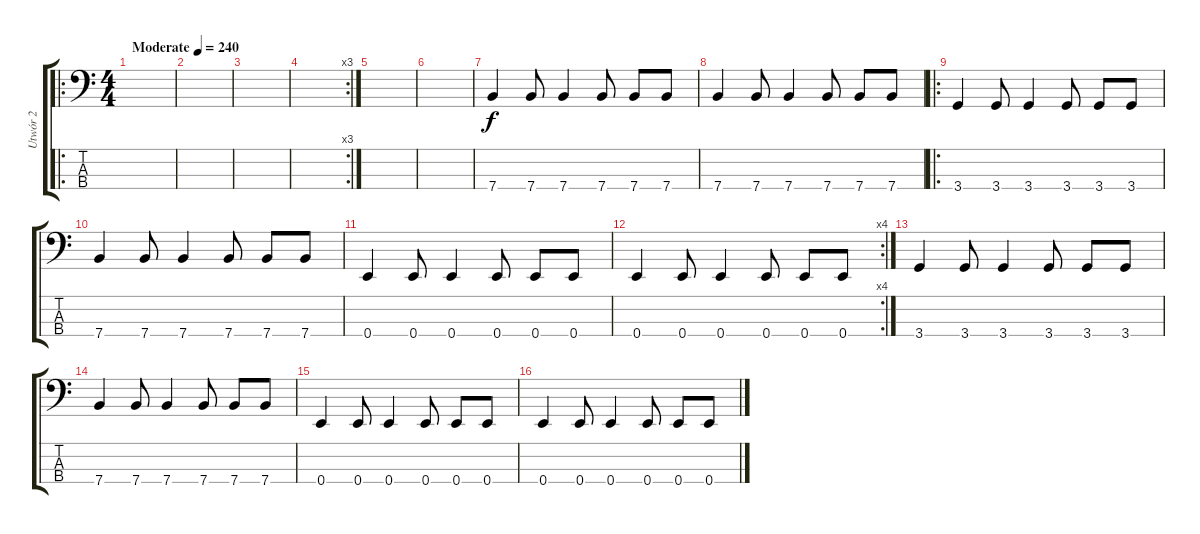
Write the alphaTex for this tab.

\track ("Utwór 2" "Utwór 2") {instrument electricbasspick}
\staff {score tabs}
\tuning (G2 D2 A1 E1) {hide}
\ro
\ts (4 4)
\tempo (240 "Moderate")
\clef f4
\ks c
|
|
|
\rc 3
|
|
|
7.4.4 7.4.8 7.4.4 7.4.8 7.4.8 7.4.8 |
7.4.4 7.4.8 7.4.4 7.4.8 7.4.8 7.4.8 |
\ro
3.4.4 3.4.8 3.4.4 3.4.8 3.4.8 3.4.8 |
7.4.4 7.4.8 7.4.4 7.4.8 7.4.8 7.4.8 |
0.4.4 0.4.8 0.4.4 0.4.8 0.4.8 0.4.8 |
\rc 4
0.4.4 0.4.8 0.4.4 0.4.8 0.4.8 0.4.8 |
3.4.4 3.4.8 3.4.4 3.4.8 3.4.8 3.4.8 |
7.4.4 7.4.8 7.4.4 7.4.8 7.4.8 7.4.8 |
0.4.4 0.4.8 0.4.4 0.4.8 0.4.8 0.4.8 |
0.4.4 0.4.8 0.4.4 0.4.8 0.4.8 0.4.8
